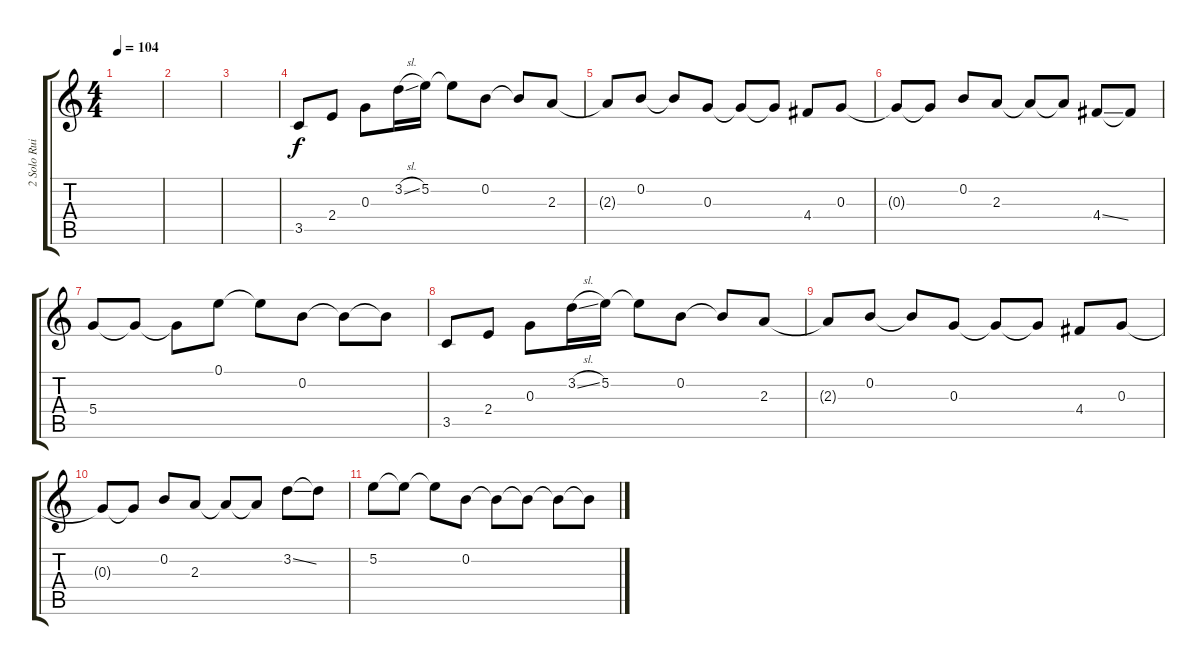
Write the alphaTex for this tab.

\track ("2 Solo Ruitar (6)" "2 Solo Rui") {instrument acousticguitarsteel}
\staff {score tabs}
\tuning (E4 B3 G3 D3 A2 E2) {hide}
\ts (4 4)
\tempo 104
\clef g2
\ks c
|
|
|
3.5.8{instrument overdrivenguitar} 2.4.8 0.3.8 3.2{sl}.16 5.2.16 5.2{t}.8 0.2.8 0.2{t}.8 2.3.8 |
2.3{t}.8 0.2.8 0.2{t}.8 0.3.8 0.3{t}.8 0.3{t}.8 4.4.8 0.3.8 |
0.3{t}.8 0.3{t}.8 0.2.8 2.3.8 2.3{t}.8 2.3{t}.8 4.4{ss}.8 4.4{t}.8 |
5.4.8 5.4{t}.8 5.4{t}.8 0.1.8 0.1{t}.8 0.2.8 0.2{t}.8 0.2{t}.8 |
3.5.8 2.4.8 0.3.8 3.2{sl}.16 5.2.16 5.2{t}.8 0.2.8 0.2{t}.8 2.3.8 |
2.3{t}.8 0.2.8 0.2{t}.8 0.3.8 0.3{t}.8 0.3{t}.8 4.4.8 0.3.8 |
0.3{t}.8 0.3{t}.8 0.2.8 2.3.8 2.3{t}.8 2.3{t}.8 3.2{ss}.8 3.2{t}.8 |
5.2.8 5.2{t}.8 5.2{t}.8 0.2.8 0.2{t}.8 0.2{t}.8 0.2{t}.8 0.2{t}.8
